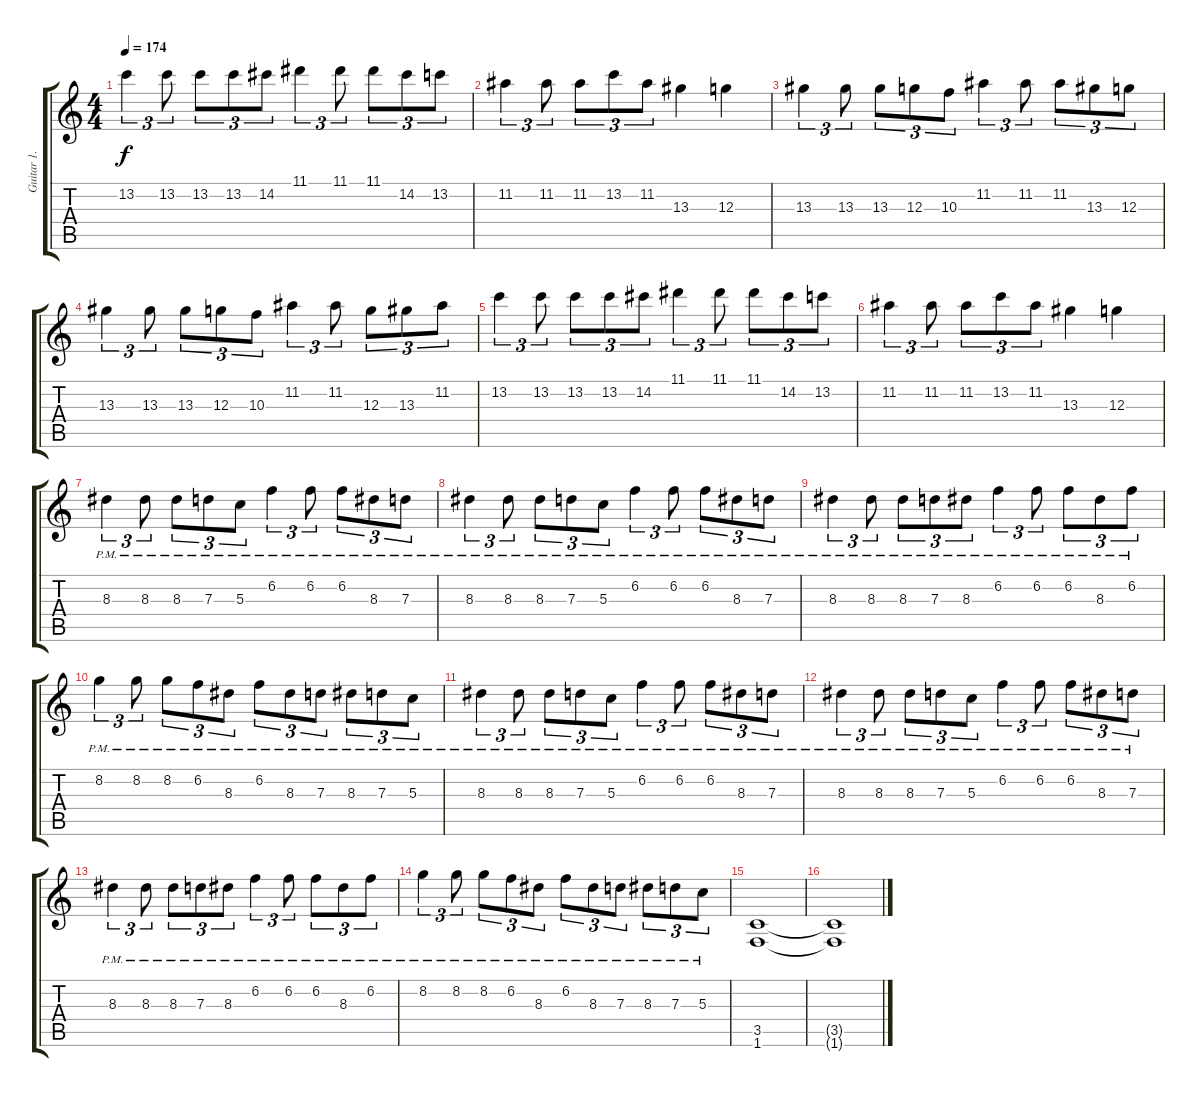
\track ("Guitar 1." "Guitar 1.") {instrument overdrivenguitar}
\staff {score tabs}
\tuning (E4 B3 G3 D3 A2 E2) {hide}
\ts (4 4)
\tempo 174
\clef g2
\ks c
13.2.4{tu (3 2) dy f} 13.2.8{tu (3 2)} 13.2.8{tu (3 2)} 13.2.8{tu (3 2)} 14.2.8{tu (3 2)} 11.1.4{tu (3 2)} 11.1.8{tu (3 2)} 11.1.8{tu (3 2)} 14.2.8{tu (3 2)} 13.2.8{tu (3 2)} |
11.2.4{tu (3 2)} 11.2.8{tu (3 2)} 11.2.8{tu (3 2)} 13.2.8{tu (3 2)} 11.2.8{tu (3 2)} 13.3.4 12.3.4 |
13.3.4{tu (3 2)} 13.3.8{tu (3 2)} 13.3.8{tu (3 2)} 12.3.8{tu (3 2)} 10.3.8{tu (3 2)} 11.2.4{tu (3 2)} 11.2.8{tu (3 2)} 11.2.8{tu (3 2)} 13.3.8{tu (3 2)} 12.3.8{tu (3 2)} |
13.3.4{tu (3 2)} 13.3.8{tu (3 2)} 13.3.8{tu (3 2)} 12.3.8{tu (3 2)} 10.3.8{tu (3 2)} 11.2.4{tu (3 2)} 11.2.8{tu (3 2)} 12.3.8{tu (3 2)} 13.3.8{tu (3 2)} 11.2.8{tu (3 2)} |
13.2.4{tu (3 2)} 13.2.8{tu (3 2)} 13.2.8{tu (3 2)} 13.2.8{tu (3 2)} 14.2.8{tu (3 2)} 11.1.4{tu (3 2)} 11.1.8{tu (3 2)} 11.1.8{tu (3 2)} 14.2.8{tu (3 2)} 13.2.8{tu (3 2)} |
11.2.4{tu (3 2)} 11.2.8{tu (3 2)} 11.2.8{tu (3 2)} 13.2.8{tu (3 2)} 11.2.8{tu (3 2)} 13.3.4 12.3.4 |
8.3{pm}.4{tu (3 2)} 8.3{pm}.8{tu (3 2)} 8.3{pm}.8{tu (3 2)} 7.3{pm}.8{tu (3 2)} 5.3{pm}.8{tu (3 2)} 6.2{pm}.4{tu (3 2)} 6.2{pm}.8{tu (3 2)} 6.2{pm}.8{tu (3 2)} 8.3{pm}.8{tu (3 2)} 7.3{pm}.8{tu (3 2)} |
8.3{pm}.4{tu (3 2)} 8.3{pm}.8{tu (3 2)} 8.3{pm}.8{tu (3 2)} 7.3{pm}.8{tu (3 2)} 5.3{pm}.8{tu (3 2)} 6.2{pm}.4{tu (3 2)} 6.2{pm}.8{tu (3 2)} 6.2{pm}.8{tu (3 2)} 8.3{pm}.8{tu (3 2)} 7.3{pm}.8{tu (3 2)} |
8.3{pm}.4{tu (3 2)} 8.3{pm}.8{tu (3 2)} 8.3{pm}.8{tu (3 2)} 7.3{pm}.8{tu (3 2)} 8.3{pm}.8{tu (3 2)} 6.2{pm}.4{tu (3 2)} 6.2{pm}.8{tu (3 2)} 6.2{pm}.8{tu (3 2)} 8.3{pm}.8{tu (3 2)} 6.2{pm}.8{tu (3 2)} |
8.2{pm}.4{tu (3 2)} 8.2{pm}.8{tu (3 2)} 8.2{pm}.8{tu (3 2)} 6.2{pm}.8{tu (3 2)} 8.3{pm}.8{tu (3 2)} 6.2{pm}.8{tu (3 2)} 8.3{pm}.8{tu (3 2)} 7.3{pm}.8{tu (3 2)} 8.3{pm}.8{tu (3 2)} 7.3{pm}.8{tu (3 2)} 5.3{pm}.8{tu (3 2)} |
8.3{pm}.4{tu (3 2)} 8.3{pm}.8{tu (3 2)} 8.3{pm}.8{tu (3 2)} 7.3{pm}.8{tu (3 2)} 5.3{pm}.8{tu (3 2)} 6.2{pm}.4{tu (3 2)} 6.2{pm}.8{tu (3 2)} 6.2{pm}.8{tu (3 2)} 8.3{pm}.8{tu (3 2)} 7.3{pm}.8{tu (3 2)} |
8.3{pm}.4{tu (3 2)} 8.3{pm}.8{tu (3 2)} 8.3{pm}.8{tu (3 2)} 7.3{pm}.8{tu (3 2)} 5.3{pm}.8{tu (3 2)} 6.2{pm}.4{tu (3 2)} 6.2{pm}.8{tu (3 2)} 6.2{pm}.8{tu (3 2)} 8.3{pm}.8{tu (3 2)} 7.3{pm}.8{tu (3 2)} |
8.3{pm}.4{tu (3 2)} 8.3{pm}.8{tu (3 2)} 8.3{pm}.8{tu (3 2)} 7.3{pm}.8{tu (3 2)} 8.3{pm}.8{tu (3 2)} 6.2{pm}.4{tu (3 2)} 6.2{pm}.8{tu (3 2)} 6.2{pm}.8{tu (3 2)} 8.3{pm}.8{tu (3 2)} 6.2{pm}.8{tu (3 2)} |
8.2{pm}.4{tu (3 2)} 8.2{pm}.8{tu (3 2)} 8.2{pm}.8{tu (3 2)} 6.2{pm}.8{tu (3 2)} 8.3{pm}.8{tu (3 2)} 6.2{pm}.8{tu (3 2)} 8.3{pm}.8{tu (3 2)} 7.3{pm}.8{tu (3 2)} 8.3{pm}.8{tu (3 2)} 7.3{pm}.8{tu (3 2)} 5.3{pm}.8{tu (3 2)} |
(3.5 1.6).1 |
(3.5{t} 1.6{t}).1
